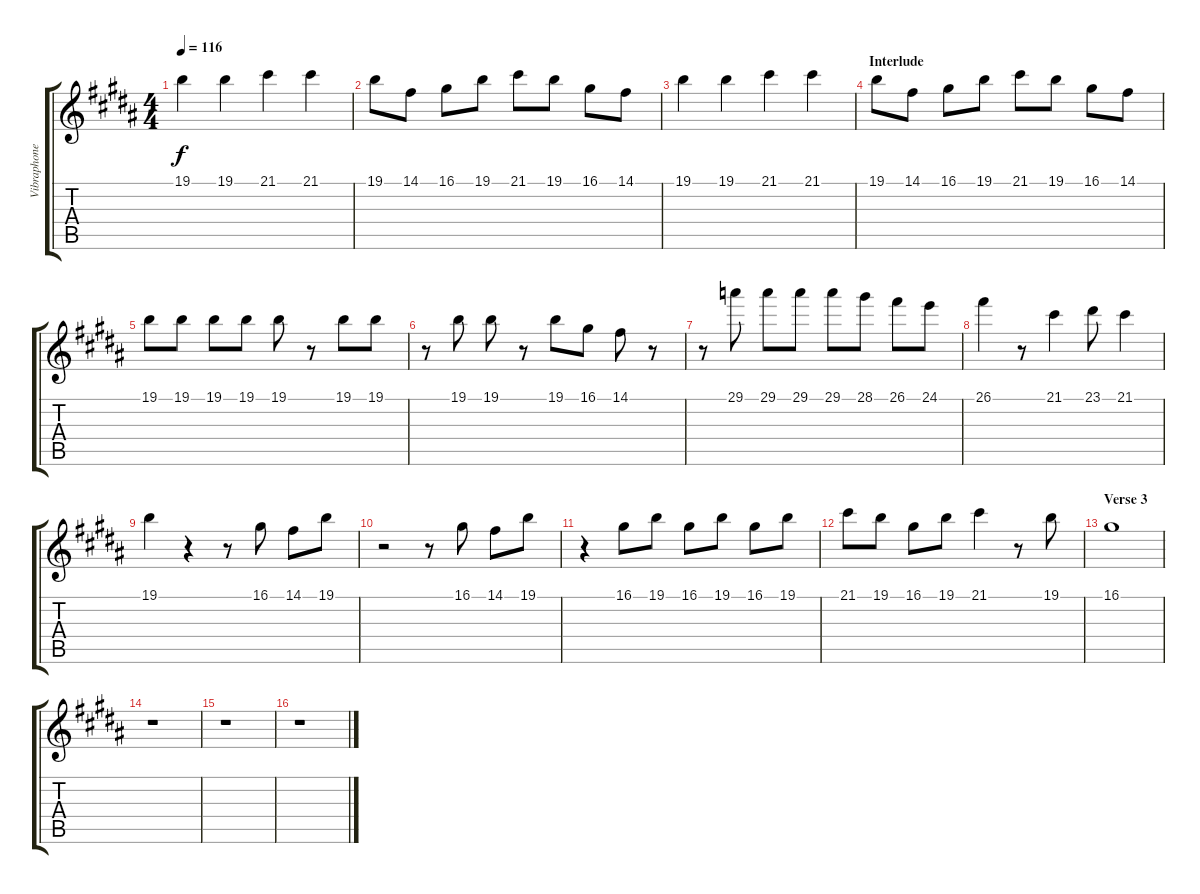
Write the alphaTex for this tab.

\track ("Vibraphone" "Vibraphone") {instrument vibraphone}
\staff {score tabs}
\tuning (E4 B3 G3 D3 A2 E2) {hide}
\ts (4 4)
\tempo 116
\clef g2
\ks b
19.1.4{dy f} 19.1.4 21.1.4 21.1.4 |
19.1.8 14.1.8 16.1.8 19.1.8 21.1.8 19.1.8 16.1.8 14.1.8 |
19.1.4 19.1.4 21.1.4 21.1.4 |
\section ("" "Interlude")
19.1.8 14.1.8 16.1.8 19.1.8 21.1.8 19.1.8 16.1.8 14.1.8 |
19.1.8 19.1.8 19.1.8 19.1.8 19.1.8 r.8 19.1.8 19.1.8 |
r.8 19.1.8 19.1.8 r.8 19.1.8 16.1.8 14.1.8 r.8 |
r.8 29.1.8 29.1.8 29.1.8 29.1.8 28.1.8 26.1.8 24.1.8 |
26.1.4 r.8 21.1.4 23.1.8 21.1.4 |
19.1.4 r.4 r.8 16.1.8 14.1.8 19.1.8 |
r.2 r.8 16.1.8 14.1.8 19.1.8 |
r.4 16.1.8 19.1.8 16.1.8 19.1.8 16.1.8 19.1.8 |
21.1.8 19.1.8 16.1.8 19.1.8 21.1.4 r.8 19.1.8 |
\section ("" "Verse 3")
16.1.1 |
r.1 |
r.1 |
r.1
